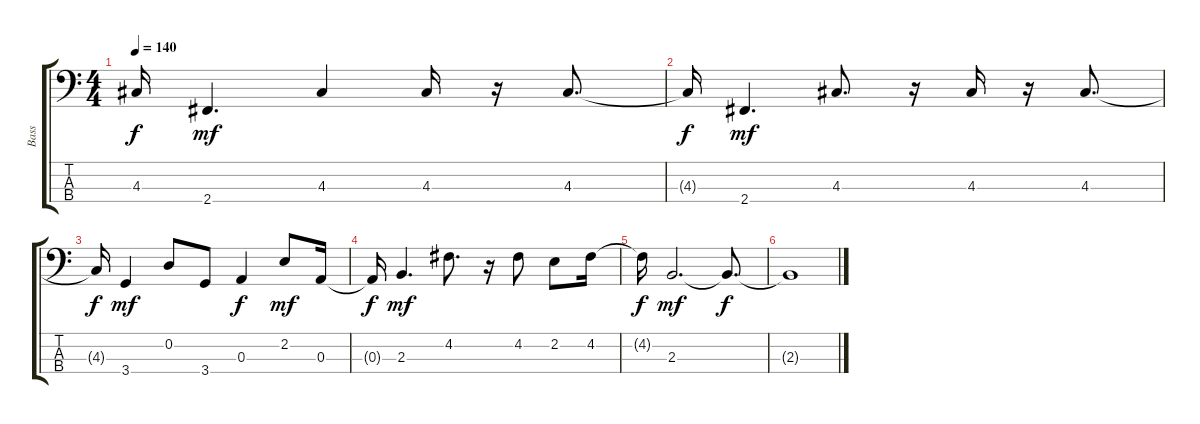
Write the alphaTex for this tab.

\track ("Bass" "Bass") {instrument electricbassfinger}
\staff {score tabs}
\tuning (G2 D2 A1 E1) {hide}
\ts (4 4)
\tempo 140
\clef f4
\ks c
4.3{t}.16{dy f} 2.4.4{d dy mf} 4.3.4 4.3.16 r.16 4.3.8{d} |
4.3{t}.16{dy f} 2.4.4{d dy mf} 4.3.8{d} r.16 4.3.16 r.16 4.3.8{d} |
4.3{t}.16{dy f} 3.4.4{dy mf} 0.2.8 3.4.8 0.3.4{dy f} 2.2.8{dy mf} 0.3.16 |
0.3{t}.16{dy f} 2.3.4{d dy mf} 4.2.8{d} r.16 4.2.8 2.2.8 4.2.16 |
4.2{t}.16{dy f} 2.3.2{d dy mf} 2.3{t}.8{d dy f} |
2.3{t}.1
